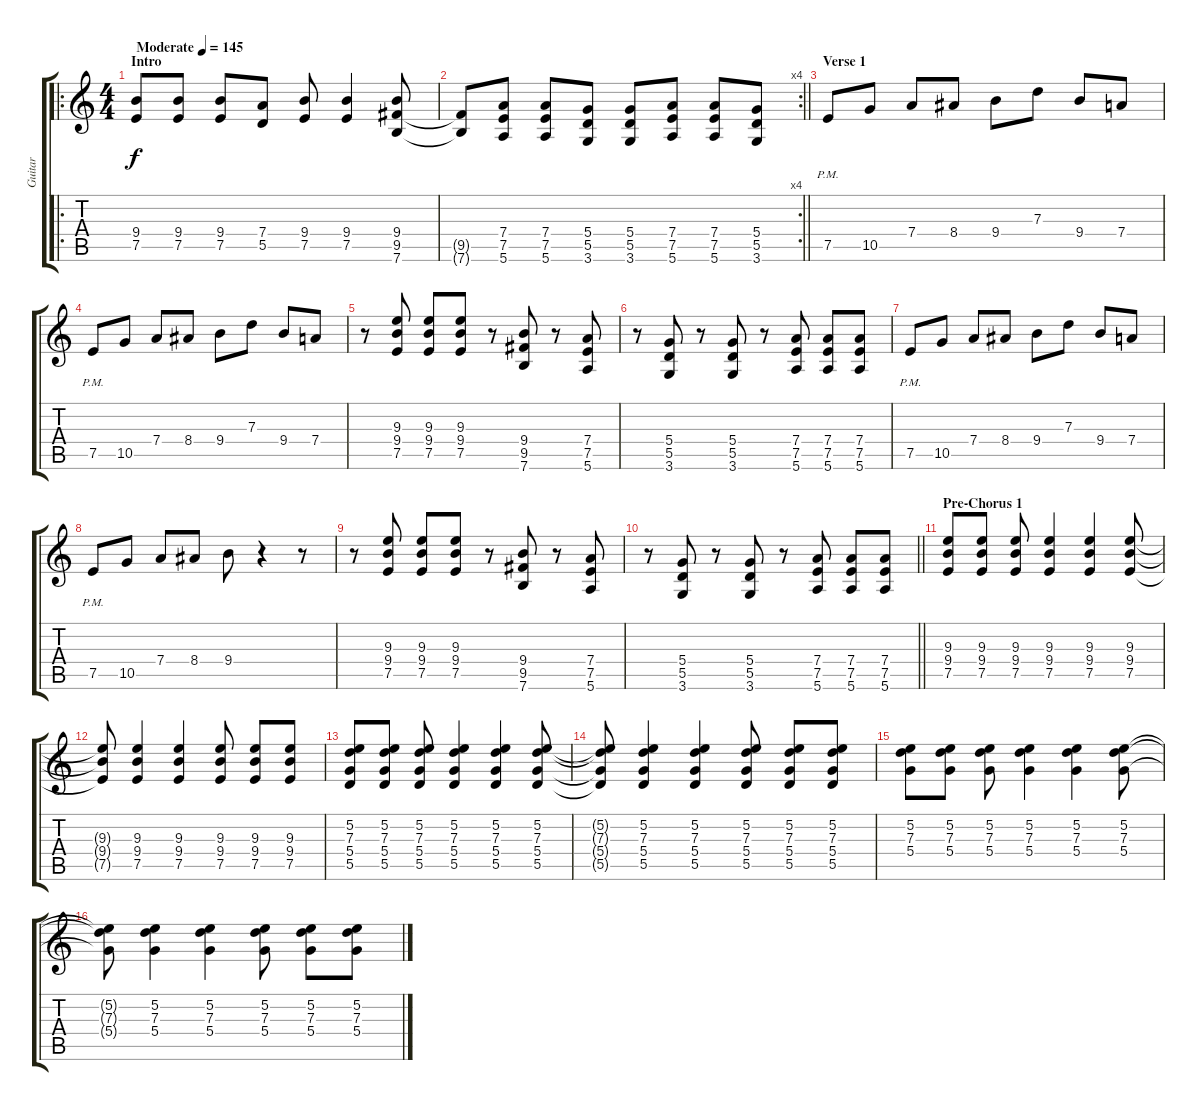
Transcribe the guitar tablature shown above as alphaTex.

\track ("Guitar" "Guitar") {instrument distortionguitar}
\staff {score tabs}
\tuning (E4 B3 G3 D3 A2 E2) {hide}
\ro
\ts (4 4)
\section ("" "Intro")
\tempo (145 "Moderate")
\clef g2
\ks c
(9.4 7.5).8{dy f instrument distortionguitar} (9.4 7.5).8 (9.4 7.5).8 (7.4 5.5).8 (9.4 7.5).8 (9.4 7.5).4 (9.4 9.5 7.6).8 |
\rc 4
\barLineRight lightlight
(9.5{t} 7.6{t}).8 (7.4 7.5 5.6).8 (7.4 7.5 5.6).8 (5.4 5.5 3.6).8 (5.4 5.5 3.6).8 (7.4 7.5 5.6).8 (7.4 7.5 5.6).8 (5.4 5.5 3.6).8 |
\section ("" "Verse 1")
7.5{pm}.8 10.5.8 7.4.8 8.4.8 9.4.8 7.3.8 9.4.8 7.4.8 |
7.5{pm}.8 10.5.8 7.4.8 8.4.8 9.4.8 7.3.8 9.4.8 7.4.8 |
r.8 (9.3 9.4 7.5).8 (9.3 9.4 7.5).8 (9.3 9.4 7.5).8 r.8 (9.4 9.5 7.6).8 r.8 (7.4 7.5 5.6).8 |
r.8 (5.4 5.5 3.6).8 r.8 (5.4 5.5 3.6).8 r.8 (7.4 7.5 5.6).8 (7.4 7.5 5.6).8 (7.4 7.5 5.6).8 |
7.5{pm}.8 10.5.8 7.4.8 8.4.8 9.4.8 7.3.8 9.4.8 7.4.8 |
7.5{pm}.8 10.5.8 7.4.8 8.4.8 9.4.8 r.4 r.8 |
r.8 (9.3 9.4 7.5).8 (9.3 9.4 7.5).8 (9.3 9.4 7.5).8 r.8 (9.4 9.5 7.6).8 r.8 (7.4 7.5 5.6).8 |
\barLineRight lightlight
r.8 (5.4 5.5 3.6).8 r.8 (5.4 5.5 3.6).8 r.8 (7.4 7.5 5.6).8 (7.4 7.5 5.6).8 (7.4 7.5 5.6).8 |
\section ("" "Pre-Chorus 1")
(9.3 9.4 7.5).8{volume 12 instrument overdrivenguitar} (9.3 9.4 7.5).8 (9.3 9.4 7.5).8 (9.3 9.4 7.5).4 (9.3 9.4 7.5).4 (9.3 9.4 7.5).8 |
(9.3{t} 9.4{t} 7.5{t}).8 (9.3 9.4 7.5).4 (9.3 9.4 7.5).4 (9.3 9.4 7.5).8 (9.3 9.4 7.5).8 (9.3 9.4 7.5).8 |
(5.2 7.3 5.4 5.5).8 (5.2 7.3 5.4 5.5).8 (5.2 7.3 5.4 5.5).8 (5.2 7.3 5.4 5.5).4 (5.2 7.3 5.4 5.5).4 (5.2 7.3 5.4 5.5).8 |
(5.2{t} 7.3{t} 5.4{t} 5.5{t}).8 (5.2 7.3 5.4 5.5).4 (5.2 7.3 5.4 5.5).4 (5.2 7.3 5.4 5.5).8 (5.2 7.3 5.4 5.5).8 (5.2 7.3 5.4 5.5).8 |
(5.2 7.3 5.4).8 (5.2 7.3 5.4).8 (5.2 7.3 5.4).8 (5.2 7.3 5.4).4 (5.2 7.3 5.4).4 (5.2 7.3 5.4).8 |
(5.2{t} 7.3{t} 5.4{t}).8 (5.2 7.3 5.4).4 (5.2 7.3 5.4).4 (5.2 7.3 5.4).8 (5.2 7.3 5.4).8 (5.2 7.3 5.4).8
